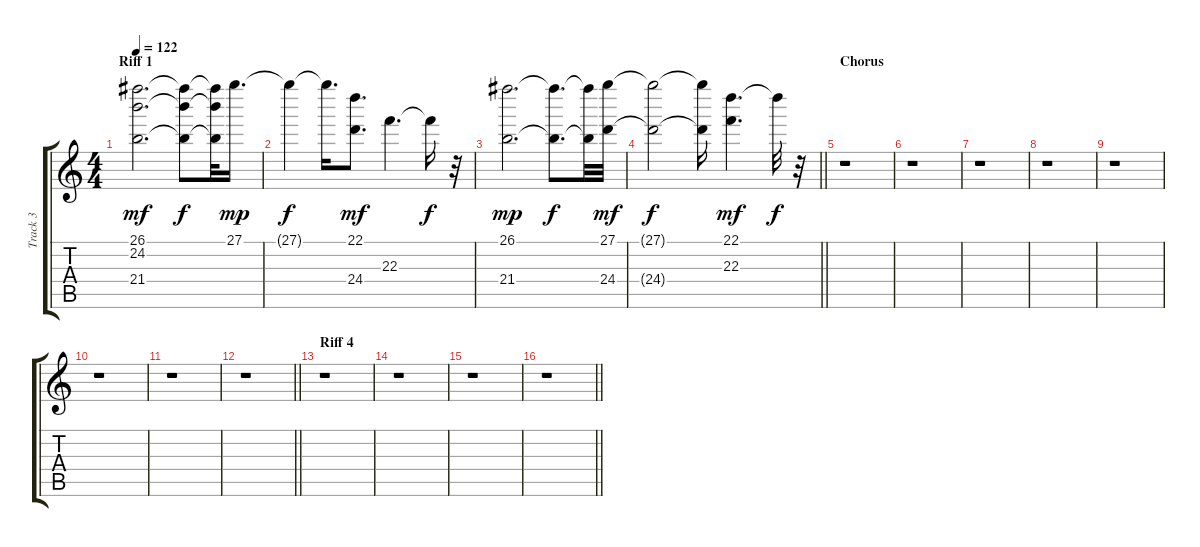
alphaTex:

\track ("Track 3" "Track 3") {instrument synthbass1}
\staff {score tabs}
\tuning (E4 B3 G3 D3 A2 E2) {hide}
\ts (4 4)
\section ("" "Riff 1")
\tempo 122
\clef g2
\ks c
(26.1 24.2 21.4).2{d dy mf} (26.1{t} 24.2{t} 21.4{t}).8{dy f} (26.1{t} 24.2{t} 21.4{t}).32 27.1.16{d dy mp} |
27.1{t}.4{dy f} 27.1{t}.16{d} (22.1 24.4).8{d dy mf} 22.3.4{d} 22.3{t}.16{dy f} r.32 |
(26.1 21.4).2{d dy mp} (26.1{t} 21.4{t}).8{d dy f} (26.1{t} 21.4{t}).32 (27.1 24.4).32{dy mf} |
\barLineRight lightlight
(27.1{t} 24.4{t}).2{dy f} (27.1{t} 24.4{t}).16 (22.1 22.3).4{d dy mf} 22.1{t}.32{dy f} r.32 |
\section ("" "Chorus")
r.1 |
r.1 |
r.1 |
r.1 |
r.1 |
r.1 |
r.1 |
\barLineRight lightlight
r.1 |
\section ("" "Riff 4")
r.1 |
r.1 |
r.1 |
\barLineRight lightlight
r.1
